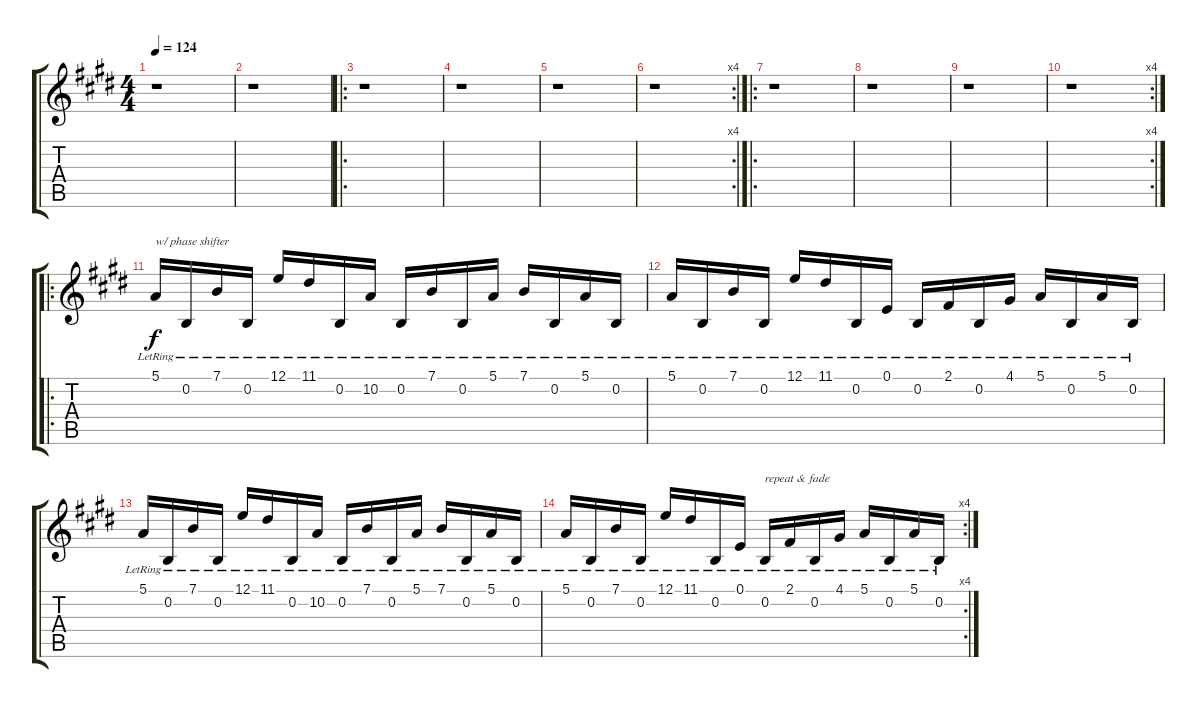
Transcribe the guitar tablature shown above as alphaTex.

\track "" {instrument reversecymbal}
\staff {score tabs}
\tuning (E4 B3 G3 D3 A2 E2) {hide}
\ts (4 4)
\tempo 124
\clef g2
\ks e
r.1{dy f} |
r.1 |
\ro
r.1 |
r.1 |
r.1 |
\rc 4
r.1 |
\ro
r.1 |
r.1 |
r.1 |
\rc 4
r.1 |
\ro
5.1{lr}.16{txt "w/ phase shifter"} 0.2{lr}.16 7.1{lr}.16 0.2{lr}.16 12.1{lr}.16 11.1{lr}.16 0.2{lr}.16 10.2{lr}.16 0.2{lr}.16 7.1{lr}.16 0.2{lr}.16 5.1{lr}.16 7.1{lr}.16 0.2{lr}.16 5.1{lr}.16 0.2{lr}.16 |
5.1{lr}.16 0.2{lr}.16 7.1{lr}.16 0.2{lr}.16 12.1{lr}.16 11.1{lr}.16 0.2{lr}.16 0.1{lr}.16 0.2{lr}.16 2.1{lr}.16 0.2{lr}.16 4.1{lr}.16 5.1{lr}.16 0.2{lr}.16 5.1{lr}.16 0.2{lr}.16 |
5.1{lr}.16 0.2{lr}.16 7.1{lr}.16 0.2{lr}.16 12.1{lr}.16 11.1{lr}.16 0.2{lr}.16 10.2{lr}.16 0.2{lr}.16 7.1{lr}.16 0.2{lr}.16 5.1{lr}.16 7.1{lr}.16 0.2{lr}.16 5.1{lr}.16 0.2{lr}.16 |
\rc 4
5.1{lr}.16 0.2{lr}.16 7.1{lr}.16 0.2{lr}.16 12.1{lr}.16 11.1{lr}.16 0.2{lr}.16 0.1{lr}.16 0.2{lr}.16{txt "repeat & fade"} 2.1{lr}.16 0.2{lr}.16 4.1{lr}.16 5.1{lr}.16 0.2{lr}.16 5.1{lr}.16 0.2{lr}.16
